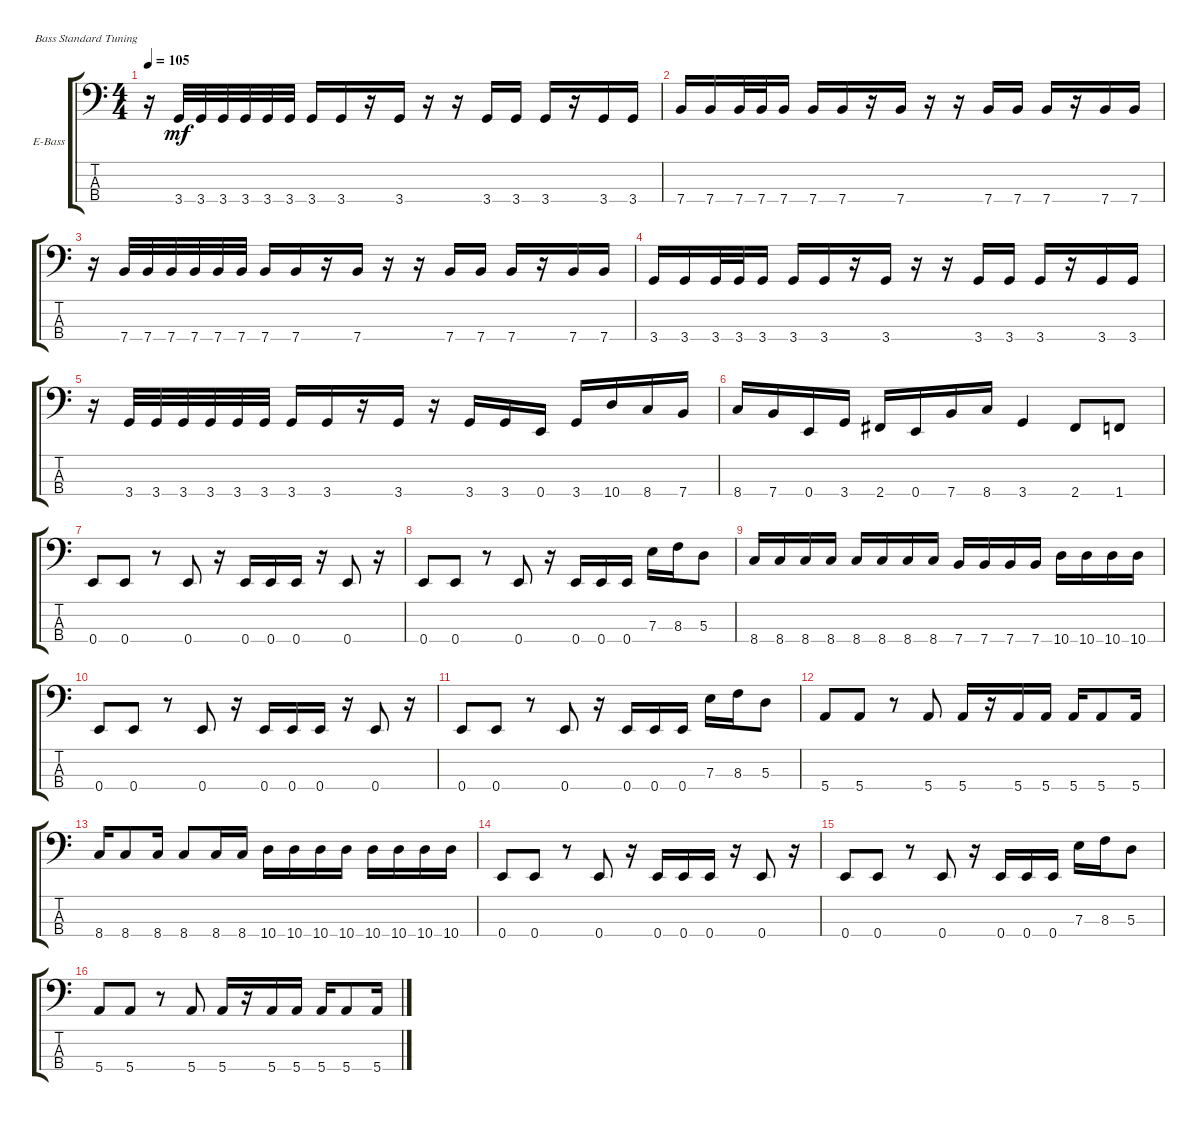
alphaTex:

\defaultSystemsLayout 4
\bracketExtendMode groupsimilarinstruments
\firstSystemTrackNameOrientation horizontal
\otherSystemsTrackNameOrientation horizontal
\track ("Electric Bass" "E-Bass") {instrument electricbassfinger}
\staff {score tabs}
\tuning (G2 D2 A1 E1)
\ts (4 4)
\tempo 105
\clef f4
\ks c
r.16{dy mf} 3.4.32 3.4.32 3.4.32 3.4.32 3.4.32 3.4.32 3.4.16 3.4.16 r.16 3.4.16 r.16 r.16 3.4.16 3.4.16 3.4.16 r.16 3.4.16 3.4.16 |
7.4.16 7.4.16 7.4.32 7.4.32 7.4.16 7.4.16 7.4.16 r.16 7.4.16 r.16 r.16 7.4.16 7.4.16 7.4.16 r.16 7.4.16 7.4.16 |
r.16 7.4.32 7.4.32 7.4.32 7.4.32 7.4.32 7.4.32 7.4.16 7.4.16 r.16 7.4.16 r.16 r.16 7.4.16 7.4.16 7.4.16 r.16 7.4.16 7.4.16 |
3.4.16 3.4.16 3.4.32 3.4.32 3.4.16 3.4.16 3.4.16 r.16 3.4.16 r.16 r.16 3.4.16 3.4.16 3.4.16 r.16 3.4.16 3.4.16 |
r.16 3.4.32 3.4.32 3.4.32 3.4.32 3.4.32 3.4.32 3.4.16 3.4.16 r.16 3.4.16 r.16 3.4.16 3.4.16 0.4.16 3.4.16 10.4.16 8.4.16 7.4.16 |
8.4.16 7.4.16 0.4.16 3.4.16 2.4.16 0.4.16 7.4.16 8.4.16 3.4.4 2.4.8 1.4.8 |
0.4.8 0.4.8 r.8 0.4.8 r.16 0.4.16 0.4.16 0.4.16 r.16 0.4.8 r.16 |
0.4.8 0.4.8 r.8 0.4.8 r.16 0.4.16 0.4.16 0.4.16 7.3.16 8.3.16 5.3.8 |
8.4.16 8.4.16 8.4.16 8.4.16 8.4.16 8.4.16 8.4.16 8.4.16 7.4.16 7.4.16 7.4.16 7.4.16 10.4.16 10.4.16 10.4.16 10.4.16 |
0.4.8 0.4.8 r.8 0.4.8 r.16 0.4.16 0.4.16 0.4.16 r.16 0.4.8 r.16 |
0.4.8 0.4.8 r.8 0.4.8 r.16 0.4.16 0.4.16 0.4.16 7.3.16 8.3.16 5.3.8 |
5.4.8 5.4.8 r.8 5.4.8 5.4.16 r.16 5.4.16 5.4.16 5.4.16 5.4.8 5.4.16 |
8.4.16 8.4.8 8.4.16 8.4.8 8.4.16 8.4.16 10.4.16 10.4.16 10.4.16 10.4.16 10.4.16 10.4.16 10.4.16 10.4.16 |
0.4.8 0.4.8 r.8 0.4.8 r.16 0.4.16 0.4.16 0.4.16 r.16 0.4.8 r.16 |
0.4.8 0.4.8 r.8 0.4.8 r.16 0.4.16 0.4.16 0.4.16 7.3.16 8.3.16 5.3.8 |
5.4.8 5.4.8 r.8 5.4.8 5.4.16 r.16 5.4.16 5.4.16 5.4.16 5.4.8 5.4.16
